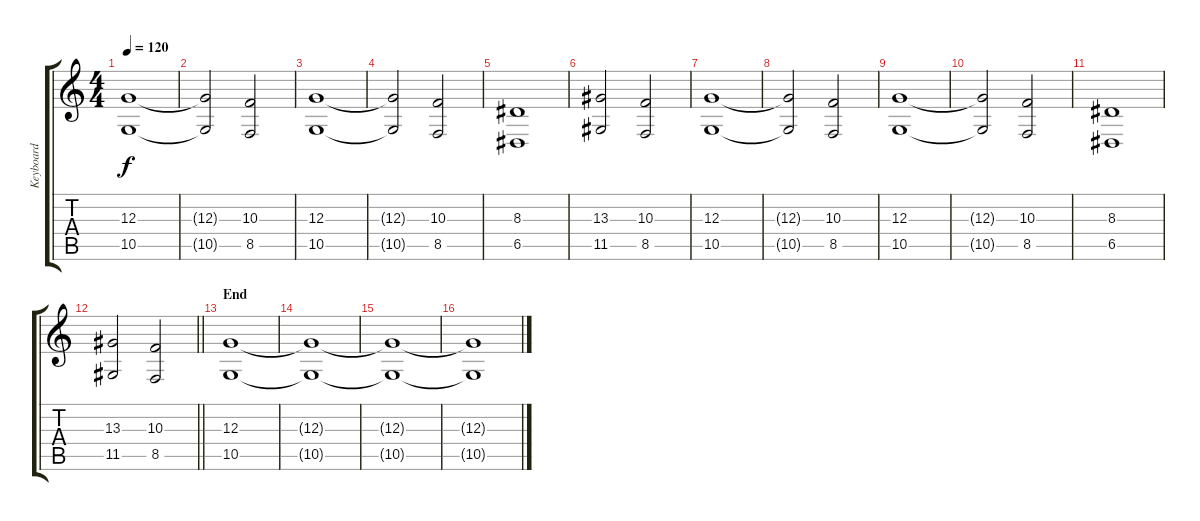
\track ("Keyboard" "Keyboard") {instrument choiraahs}
\staff {score tabs}
\tuning (E4 B3 G3 D3 A2 E2) {hide}
\ts (4 4)
\tempo 120
\clef g2
\ks c
(12.3 10.5).1{dy f} |
(12.3{t} 10.5{t}).2 (10.3 8.5).2 |
(12.3 10.5).1 |
(12.3{t} 10.5{t}).2 (10.3 8.5).2 |
(8.3 6.5).1 |
(13.3 11.5).2 (10.3 8.5).2 |
(12.3 10.5).1 |
(12.3{t} 10.5{t}).2 (10.3 8.5).2 |
(12.3 10.5).1 |
(12.3{t} 10.5{t}).2 (10.3 8.5).2 |
(8.3 6.5).1 |
\barLineRight lightlight
(13.3 11.5).2 (10.3 8.5).2 |
\section ("" "End")
(12.3 10.5).1 |
(12.3{t} 10.5{t}).1 |
(12.3{t} 10.5{t}).1 |
(12.3{t} 10.5{t}).1
